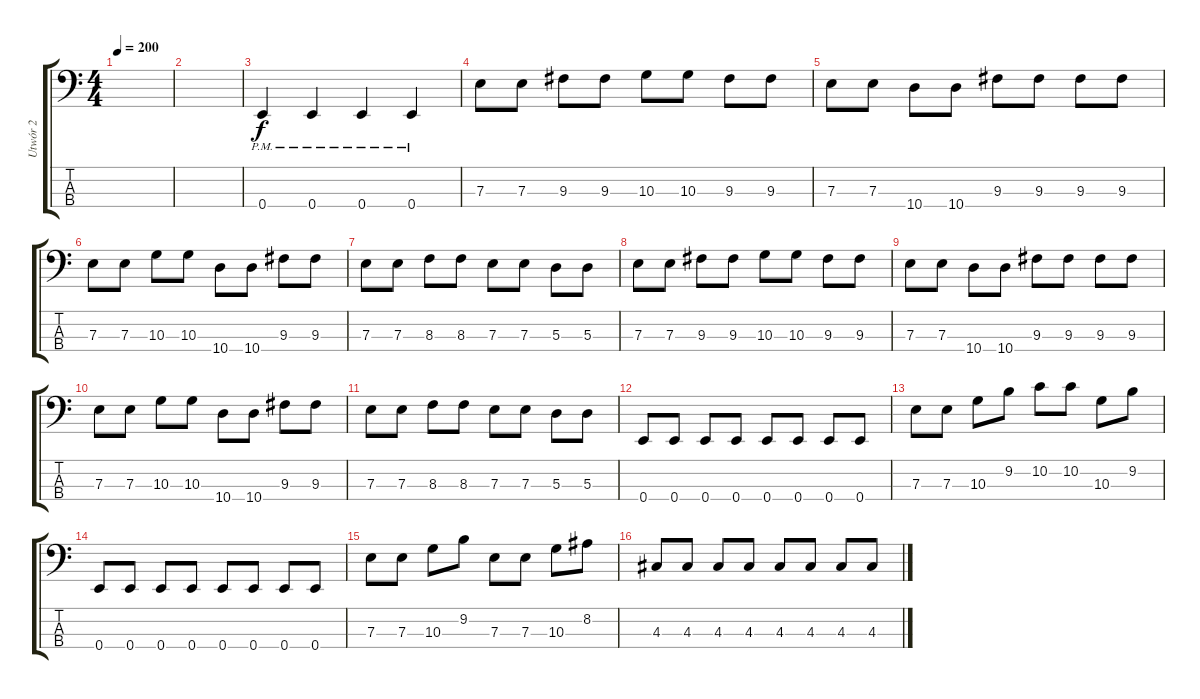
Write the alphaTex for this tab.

\track ("Utwór 2" "Utwór 2") {instrument electricbasspick}
\staff {score tabs}
\tuning (G2 D2 A1 E1) {hide}
\ts (4 4)
\tempo 200
\clef f4
\ks c
|
|
0.4{pm}.4 0.4{pm}.4 0.4{pm}.4 0.4{pm}.4 |
7.3.8 7.3.8 9.3.8 9.3.8 10.3.8 10.3.8 9.3.8 9.3.8 |
7.3.8 7.3.8 10.4.8 10.4.8 9.3.8 9.3.8 9.3.8 9.3.8 |
7.3.8 7.3.8 10.3.8 10.3.8 10.4.8 10.4.8 9.3.8 9.3.8 |
7.3.8 7.3.8 8.3.8 8.3.8 7.3.8 7.3.8 5.3.8 5.3.8 |
7.3.8 7.3.8 9.3.8 9.3.8 10.3.8 10.3.8 9.3.8 9.3.8 |
7.3.8 7.3.8 10.4.8 10.4.8 9.3.8 9.3.8 9.3.8 9.3.8 |
7.3.8 7.3.8 10.3.8 10.3.8 10.4.8 10.4.8 9.3.8 9.3.8 |
7.3.8 7.3.8 8.3.8 8.3.8 7.3.8 7.3.8 5.3.8 5.3.8 |
0.4.8 0.4.8 0.4.8 0.4.8 0.4.8 0.4.8 0.4.8 0.4.8 |
7.3.8 7.3.8 10.3.8 9.2.8 10.2.8 10.2.8 10.3.8 9.2.8 |
0.4.8 0.4.8 0.4.8 0.4.8 0.4.8 0.4.8 0.4.8 0.4.8 |
7.3.8 7.3.8 10.3.8 9.2.8 7.3.8 7.3.8 10.3.8 8.2.8 |
4.3.8 4.3.8 4.3.8 4.3.8 4.3.8 4.3.8 4.3.8 4.3.8
